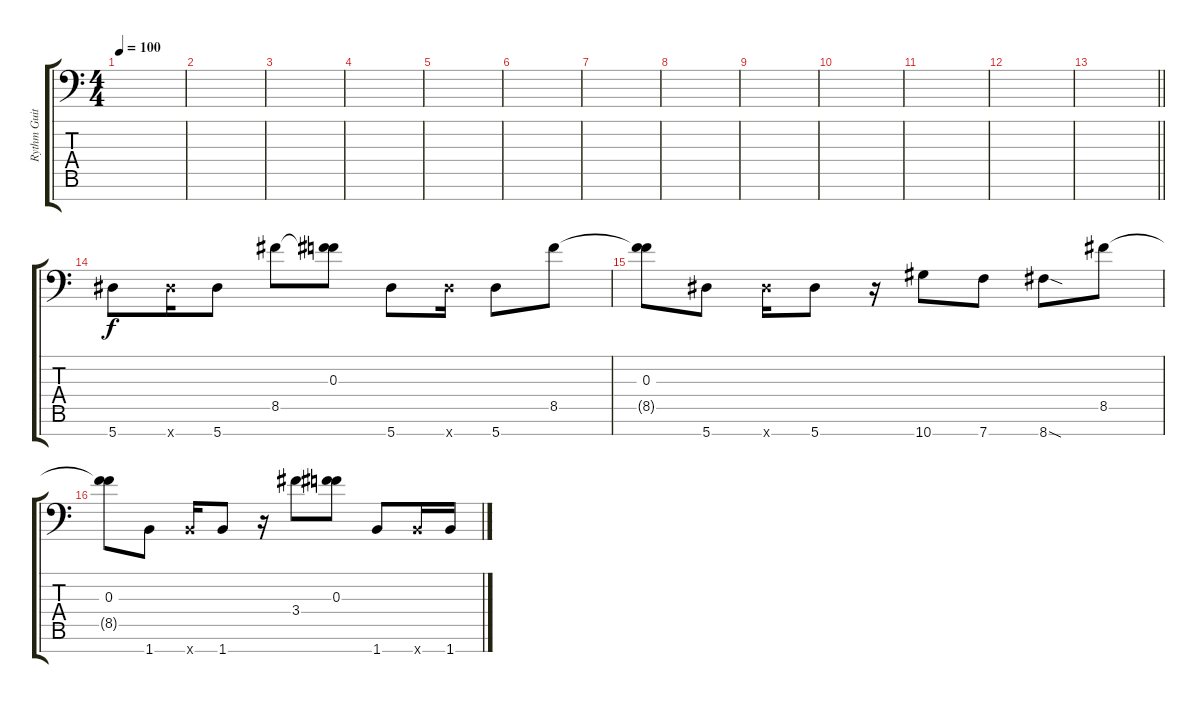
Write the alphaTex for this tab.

\track ("Rythm Guitar #1" "Rythm Guit") {instrument distortionguitar}
\staff {score tabs}
\tuning (Eb4 Bb3 F3 Eb3 Bb2 F2 Bb1) {hide}
\ts (4 4)
\tempo 100
\clef f4
\ks c
|
|
|
|
|
|
|
|
|
|
|
|
\barLineRight lightlight
|
\section ("" "")
5.7.8 5.7{x}.16 5.7.8 8.5.8 (0.3 8.5{t}).8 5.7.8 5.7{x}.16 5.7.8 8.5.8 |
(0.3 8.5{t}).8 5.7.8 5.7{x}.16 5.7.8 r.16 10.7.8 7.7.8 8.7{sod}.8 8.5.8 |
(0.3 8.5{t}).8 1.7.8 1.7{x}.16 1.7.8 r.16 3.4.8 (0.3 3.4{t}).8 1.7.8 1.7{x}.16 1.7.16
